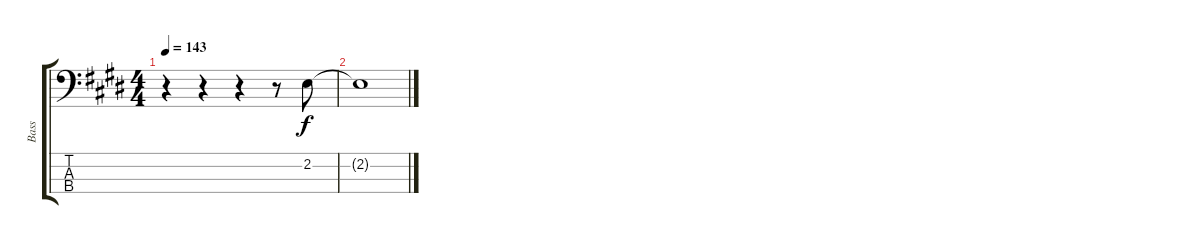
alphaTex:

\track ("Bass" "Bass") {instrument electricbasspick}
\staff {score tabs}
\tuning (G2 D2 A1 E1) {hide}
\ts (4 4)
\tempo 143
\clef f4
\ks e
r.4{dy f} r.4 r.4 r.8 2.2.8 |
2.2{t}.1
